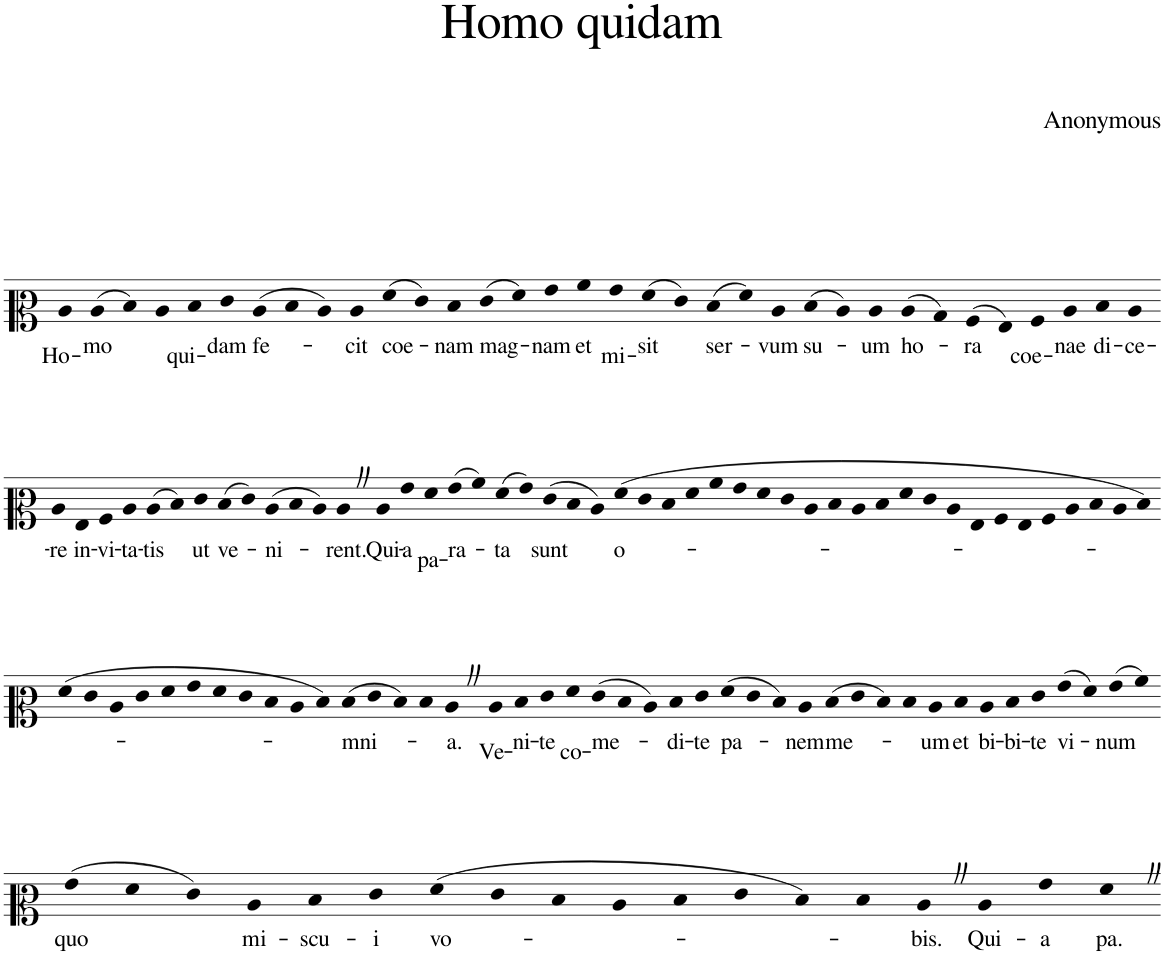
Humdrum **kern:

**kern	**text
*part1	*part1
*staff1	*staff1
*I"Piano	*
*I'Pno.	*
*clefC2	*
*k[]	*
*M63/4	*
=1	=1
!	!LO:LY:b
4c	Ho-
!	!LO:LY:b
(4c	-mo
4d)	.
4c	.
!	!LO:LY:b
4d	qui-
!	!LO:LY:b
4e	-dam
!	!LO:LY:b
(4c	fe-
4d	.
4c)	.
!	!LO:LY:b
4c	-cit
!	!LO:LY:b
(4f	coe-
4e)	.
!	!LO:LY:b
4d	-nam
!	!LO:LY:b
(4e	mag-
4f)	.
!	!LO:LY:b
4g	-nam
!	!LO:LY:b
4a	et
!	!LO:LY:b
4g	mi-
!	!LO:LY:b
(4f	-sit
4e)	.
!	!LO:LY:b
(4d	ser-
4f)	.
!	!LO:LY:b
4c	-vum
!	!LO:LY:b
(4d	su-
4c)	.
!	!LO:LY:b
4c	-um
!	!LO:LY:b
(4c	ho-
4B)	.
!	!LO:LY:b
(4A	-ra
4G)	.
!	!LO:LY:b
4A	coe-
!	!LO:LY:b
4c	-nae
!	!LO:LY:b
4d	di-
!	!LO:LY:b
4c	-ce-
!!LO:LB:g=z
=2-	=2-
!	!LO:LY:b
4c	-re
!	!LO:LY:b
4G	in-
!	!LO:LY:b
4A	-vi-
!	!LO:LY:b
4c	-ta-
!	!LO:LY:b
(4c	-tis
4d)	.
!	!LO:LY:b
4e	ut
!	!LO:LY:b
(4d	ve-
4e)	.
!	!LO:LY:b
(4c	-ni-
4d	.
4c)	.
!	!LO:LY:b
4cZ	-rent.
!	!LO:LY:b
4c	Qui-
!	!LO:LY:b
4g	-a
!	!LO:LY:b
4f	pa-
!	!LO:LY:b
(4g	-ra-
4a)	.
!	!LO:LY:b
(4f	-ta
4g)	.
!	!LO:LY:b
(4e	sunt
4d	.
4c)	.
!	!LO:LY:b
(4f	o-
4e	.
4d	.
4f	.
4a	.
4g	.
4f	.
4e	.
4c	.
4d	.
4c	.
4d	.
4f	.
4e	.
4c	.
4G	.
4A	.
4G	.
4A	.
4c	.
4d	.
4c	.
4d)	.
!!LO:LB:g=z
=3-	=3-
(4f	.
4e	.
4c	.
4e	.
4f	.
4g	.
4f	.
4e	.
4d	.
4c	.
4d)	.
!	!LO:LY:b
(4d	-mni-
4e	.
4d)	.
4d	.
!	!LO:LY:b
4cZ	-a.
!	!LO:LY:b
4c	Ve-
!	!LO:LY:b
4d	-ni-
!	!LO:LY:b
4e	-te
!	!LO:LY:b
4f	co-
!	!LO:LY:b
(4e	-me-
4d	.
4c)	.
!	!LO:LY:b
4d	-di-
!	!LO:LY:b
4e	-te
!	!LO:LY:b
(4f	pa-
4e	.
4d)	.
!	!LO:LY:b
4c	-nem
!	!LO:LY:b
(4d	me-
4e	.
4d)	.
4d	.
!	!LO:LY:b
4c	-um
!	!LO:LY:b
4d	et
!	!LO:LY:b
4c	bi-
!	!LO:LY:b
4d	-bi-
!	!LO:LY:b
4e	-te
!	!LO:LY:b
(4g	vi-
4f)	.
!	!LO:LY:b
(4g	-num
4a)	.
!!LO:LB:g=z
=4-	=4-
!	!LO:LY:b
(4g	quo
4f	.
4e)	.
!	!LO:LY:b
4c	mi-
!	!LO:LY:b
4d	-scu-
!	!LO:LY:b
4e	-i
!	!LO:LY:b
(4f	vo-
4e	.
4d	.
4c	.
4d	.
4e	.
4d)	.
4d	.
!	!LO:LY:b
4cZ	-bis.
!	!LO:LY:b
4c	Qui-
!	!LO:LY:b
4g	-a
!	!LO:LY:b
4fZ	pa.
=-	=-
*-	*-
